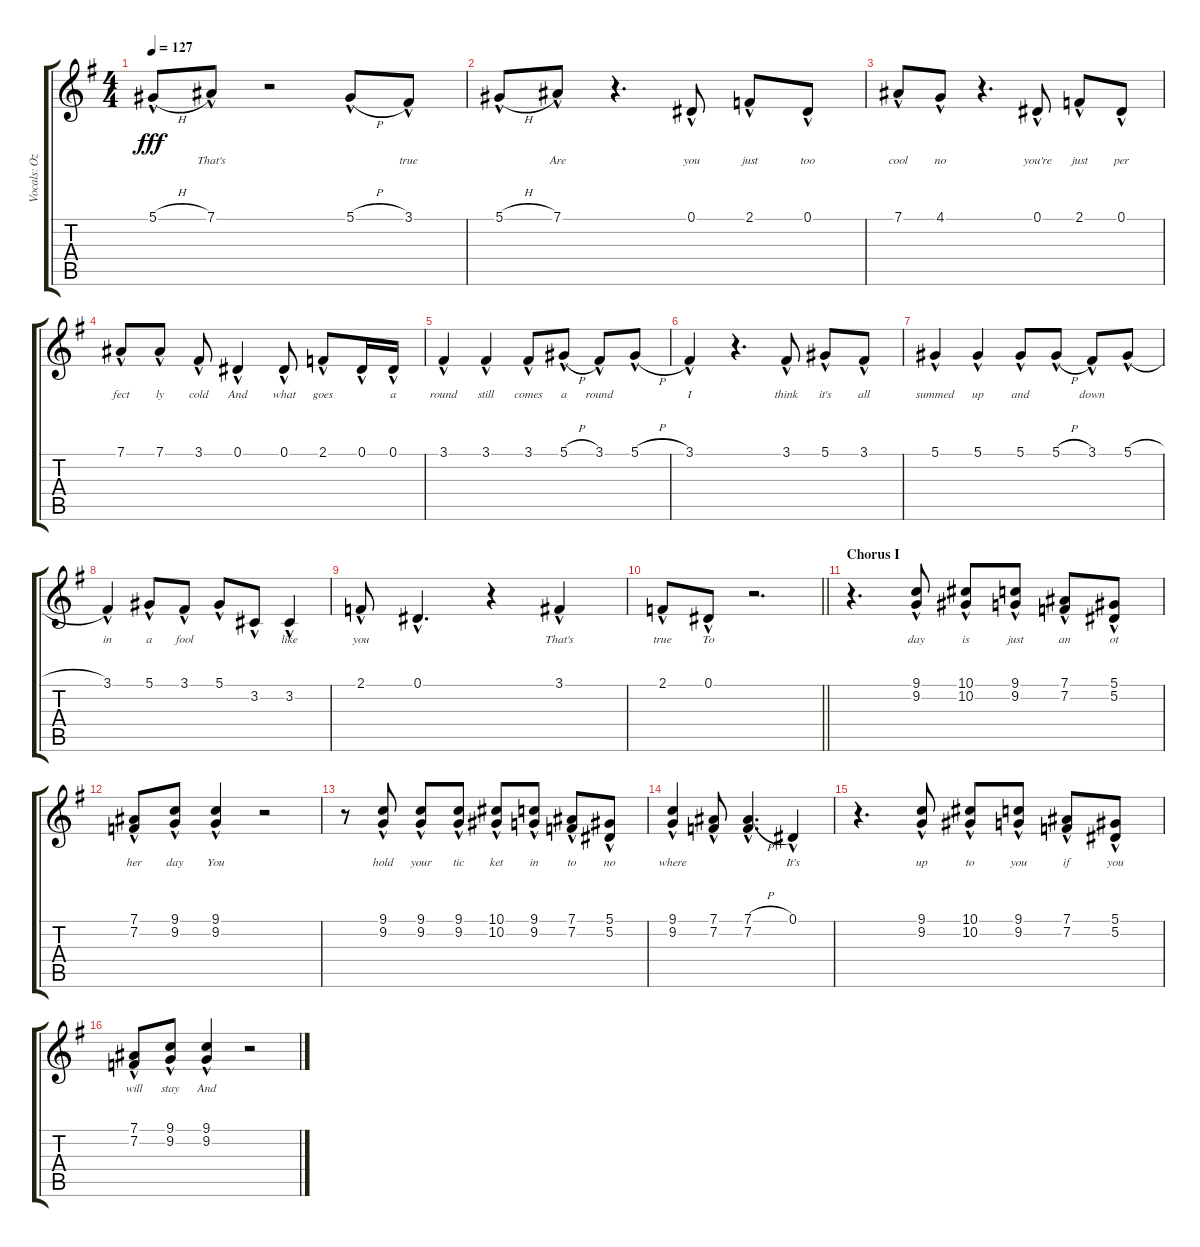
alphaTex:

\track ("Vocals: Ozzy" "Vocals: Oz") {instrument lead2sawtooth}
\staff {score tabs}
\tuning (Eb4 Bb3 Gb3 Db3 Ab2 Eb2) {hide}
\ts (4 4)
\tempo 127
\clef g2
\ks g
5.1{h hac}.8{lyrics (0 "") lyrics (1 "") lyrics (2 "") lyrics (3 "") lyrics (4 "") dy fff} 7.1{hac}.8{lyrics (0 "That's") lyrics (1 "") lyrics (2 "") lyrics (3 "") lyrics (4 "")} r.2 5.1{h hac}.8{lyrics (0 "") lyrics (1 "") lyrics (2 "") lyrics (3 "") lyrics (4 "")} 3.1{hac}.8{lyrics (0 "true") lyrics (1 "") lyrics (2 "") lyrics (3 "") lyrics (4 "")} |
5.1{h hac}.8{lyrics (0 "") lyrics (1 "") lyrics (2 "") lyrics (3 "") lyrics (4 "")} 7.1{hac}.8{lyrics (0 "Are") lyrics (1 "") lyrics (2 "") lyrics (3 "") lyrics (4 "")} r.4{d} 0.1{hac}.8{lyrics (0 "you") lyrics (1 "") lyrics (2 "") lyrics (3 "") lyrics (4 "")} 2.1{hac}.8{lyrics (0 "just") lyrics (1 "") lyrics (2 "") lyrics (3 "") lyrics (4 "")} 0.1{hac}.8{lyrics (0 "too") lyrics (1 "") lyrics (2 "") lyrics (3 "") lyrics (4 "")} |
7.1{hac}.8{lyrics (0 "cool") lyrics (1 "") lyrics (2 "") lyrics (3 "") lyrics (4 "")} 4.1{hac}.8{lyrics (0 "no") lyrics (1 "") lyrics (2 "") lyrics (3 "") lyrics (4 "")} r.4{d} 0.1{hac}.8{lyrics (0 "you're") lyrics (1 "") lyrics (2 "") lyrics (3 "") lyrics (4 "")} 2.1{hac}.8{lyrics (0 "just") lyrics (1 "") lyrics (2 "") lyrics (3 "") lyrics (4 "")} 0.1{hac}.8{lyrics (0 "per") lyrics (1 "") lyrics (2 "") lyrics (3 "") lyrics (4 "")} |
7.1{hac}.8{lyrics (0 "fect") lyrics (1 "") lyrics (2 "") lyrics (3 "") lyrics (4 "")} 7.1{hac}.8{lyrics (0 "ly") lyrics (1 "") lyrics (2 "") lyrics (3 "") lyrics (4 "")} 3.1{hac}.8{lyrics (0 "cold") lyrics (1 "") lyrics (2 "") lyrics (3 "") lyrics (4 "")} 0.1{hac}.4{lyrics (0 "And") lyrics (1 "") lyrics (2 "") lyrics (3 "") lyrics (4 "")} 0.1{hac}.8{lyrics (0 "what") lyrics (1 "") lyrics (2 "") lyrics (3 "") lyrics (4 "")} 2.1{hac}.8{lyrics (0 "goes") lyrics (1 "") lyrics (2 "") lyrics (3 "") lyrics (4 "")} 0.1{hac}.16{lyrics (0 "") lyrics (1 "") lyrics (2 "") lyrics (3 "") lyrics (4 "")} 0.1{hac}.16{lyrics (0 "a") lyrics (1 "") lyrics (2 "") lyrics (3 "") lyrics (4 "")} |
3.1{hac}.4{lyrics (0 "round") lyrics (1 "") lyrics (2 "") lyrics (3 "") lyrics (4 "")} 3.1{hac}.4{lyrics (0 "still") lyrics (1 "") lyrics (2 "") lyrics (3 "") lyrics (4 "")} 3.1{hac}.8{lyrics (0 "comes") lyrics (1 "") lyrics (2 "") lyrics (3 "") lyrics (4 "")} 5.1{h hac}.8{lyrics (0 "a") lyrics (1 "") lyrics (2 "") lyrics (3 "") lyrics (4 "")} 3.1{hac}.8{lyrics (0 "round") lyrics (1 "") lyrics (2 "") lyrics (3 "") lyrics (4 "")} 5.1{h hac}.8{lyrics (0 "") lyrics (1 "") lyrics (2 "") lyrics (3 "") lyrics (4 "")} |
3.1{hac}.4{lyrics (0 "I") lyrics (1 "") lyrics (2 "") lyrics (3 "") lyrics (4 "")} r.4{d} 3.1{hac}.8{lyrics (0 "think") lyrics (1 "") lyrics (2 "") lyrics (3 "") lyrics (4 "")} 5.1{hac}.8{lyrics (0 "it's") lyrics (1 "") lyrics (2 "") lyrics (3 "") lyrics (4 "")} 3.1{hac}.8{lyrics (0 "all") lyrics (1 "") lyrics (2 "") lyrics (3 "") lyrics (4 "")} |
5.1{hac}.4{lyrics (0 "summed") lyrics (1 "") lyrics (2 "") lyrics (3 "") lyrics (4 "")} 5.1{hac}.4{lyrics (0 "up") lyrics (1 "") lyrics (2 "") lyrics (3 "") lyrics (4 "")} 5.1{hac}.8{lyrics (0 "and") lyrics (1 "") lyrics (2 "") lyrics (3 "") lyrics (4 "")} 5.1{h hac}.8{lyrics (0 "") lyrics (1 "") lyrics (2 "") lyrics (3 "") lyrics (4 "")} 3.1{hac}.8{lyrics (0 "down") lyrics (1 "") lyrics (2 "") lyrics (3 "") lyrics (4 "")} 5.1{h hac}.8{lyrics (0 "") lyrics (1 "") lyrics (2 "") lyrics (3 "") lyrics (4 "")} |
3.1{hac}.4{lyrics (0 "in") lyrics (1 "") lyrics (2 "") lyrics (3 "") lyrics (4 "")} 5.1{hac}.8{lyrics (0 "a") lyrics (1 "") lyrics (2 "") lyrics (3 "") lyrics (4 "")} 3.1{hac}.8{lyrics (0 "fool") lyrics (1 "") lyrics (2 "") lyrics (3 "") lyrics (4 "")} 5.1{hac}.8{lyrics (0 "") lyrics (1 "") lyrics (2 "") lyrics (3 "") lyrics (4 "")} 3.2{hac}.8{lyrics (0 "") lyrics (1 "") lyrics (2 "") lyrics (3 "") lyrics (4 "")} 3.2{hac}.4{lyrics (0 "like") lyrics (1 "") lyrics (2 "") lyrics (3 "") lyrics (4 "")} |
2.1{hac}.8{lyrics (0 "you") lyrics (1 "") lyrics (2 "") lyrics (3 "") lyrics (4 "")} 0.1{hac}.4{d lyrics (0 "") lyrics (1 "") lyrics (2 "") lyrics (3 "") lyrics (4 "")} r.4 3.1{hac}.4{lyrics (0 "That's") lyrics (1 "") lyrics (2 "") lyrics (3 "") lyrics (4 "")} |
\barLineRight lightlight
2.1{hac}.8{lyrics (0 "true") lyrics (1 "") lyrics (2 "") lyrics (3 "") lyrics (4 "")} 0.1{hac}.8{lyrics (0 "To") lyrics (1 "") lyrics (2 "") lyrics (3 "") lyrics (4 "")} r.2{d} |
\section ("" "Chorus I")
r.4{d} (9.1{hac} 9.2{hac}).8{lyrics (0 "day") lyrics (1 "") lyrics (2 "") lyrics (3 "") lyrics (4 "")} (10.1{hac} 10.2{hac}).8{lyrics (0 "is") lyrics (1 "") lyrics (2 "") lyrics (3 "") lyrics (4 "")} (9.1{hac} 9.2{hac}).8{lyrics (0 "just") lyrics (1 "") lyrics (2 "") lyrics (3 "") lyrics (4 "")} (7.1{hac} 7.2{hac}).8{lyrics (0 "an") lyrics (1 "") lyrics (2 "") lyrics (3 "") lyrics (4 "")} (5.1{hac} 5.2{hac}).8{lyrics (0 "ot") lyrics (1 "") lyrics (2 "") lyrics (3 "") lyrics (4 "")} |
(7.1{hac} 7.2{hac}).8{lyrics (0 "her") lyrics (1 "") lyrics (2 "") lyrics (3 "") lyrics (4 "")} (9.1{hac} 9.2{hac}).8{lyrics (0 "day") lyrics (1 "") lyrics (2 "") lyrics (3 "") lyrics (4 "")} (9.1{hac} 9.2{hac}).4{lyrics (0 "You") lyrics (1 "") lyrics (2 "") lyrics (3 "") lyrics (4 "")} r.2 |
r.8 (9.1{hac} 9.2{hac}).8{lyrics (0 "hold") lyrics (1 "") lyrics (2 "") lyrics (3 "") lyrics (4 "")} (9.1{hac} 9.2{hac}).8{lyrics (0 "your") lyrics (1 "") lyrics (2 "") lyrics (3 "") lyrics (4 "")} (9.1{hac} 9.2{hac}).8{lyrics (0 "tic") lyrics (1 "") lyrics (2 "") lyrics (3 "") lyrics (4 "")} (10.1{hac} 10.2{hac}).8{lyrics (0 "ket") lyrics (1 "") lyrics (2 "") lyrics (3 "") lyrics (4 "")} (9.1{hac} 9.2{hac}).8{lyrics (0 "in") lyrics (1 "") lyrics (2 "") lyrics (3 "") lyrics (4 "")} (7.1{hac} 7.2{hac}).8{lyrics (0 "to") lyrics (1 "") lyrics (2 "") lyrics (3 "") lyrics (4 "")} (5.1{hac} 5.2{hac}).8{lyrics (0 "no") lyrics (1 "") lyrics (2 "") lyrics (3 "") lyrics (4 "")} |
(9.1{hac} 9.2{hac}).4{lyrics (0 "where") lyrics (1 "") lyrics (2 "") lyrics (3 "") lyrics (4 "")} (7.1{hac} 7.2{hac}).8{lyrics (0 "") lyrics (1 "") lyrics (2 "") lyrics (3 "") lyrics (4 "")} (7.1{h hac} 7.2{hac}).4{d lyrics (0 "") lyrics (1 "") lyrics (2 "") lyrics (3 "") lyrics (4 "")} 0.1{hac}.4{lyrics (0 "It's") lyrics (1 "") lyrics (2 "") lyrics (3 "") lyrics (4 "")} |
r.4{d} (9.1{hac} 9.2{hac}).8{lyrics (0 "up") lyrics (1 "") lyrics (2 "") lyrics (3 "") lyrics (4 "")} (10.1{hac} 10.2{hac}).8{lyrics (0 "to") lyrics (1 "") lyrics (2 "") lyrics (3 "") lyrics (4 "")} (9.1{hac} 9.2{hac}).8{lyrics (0 "you") lyrics (1 "") lyrics (2 "") lyrics (3 "") lyrics (4 "")} (7.1{hac} 7.2{hac}).8{lyrics (0 "if") lyrics (1 "") lyrics (2 "") lyrics (3 "") lyrics (4 "")} (5.1{hac} 5.2{hac}).8{lyrics (0 "you") lyrics (1 "") lyrics (2 "") lyrics (3 "") lyrics (4 "")} |
(7.1{hac} 7.2{hac}).8{lyrics (0 "will") lyrics (1 "") lyrics (2 "") lyrics (3 "") lyrics (4 "")} (9.1{hac} 9.2{hac}).8{lyrics (0 "stay") lyrics (1 "") lyrics (2 "") lyrics (3 "") lyrics (4 "")} (9.1{hac} 9.2{hac}).4{lyrics (0 "And") lyrics (1 "") lyrics (2 "") lyrics (3 "") lyrics (4 "")} r.2
